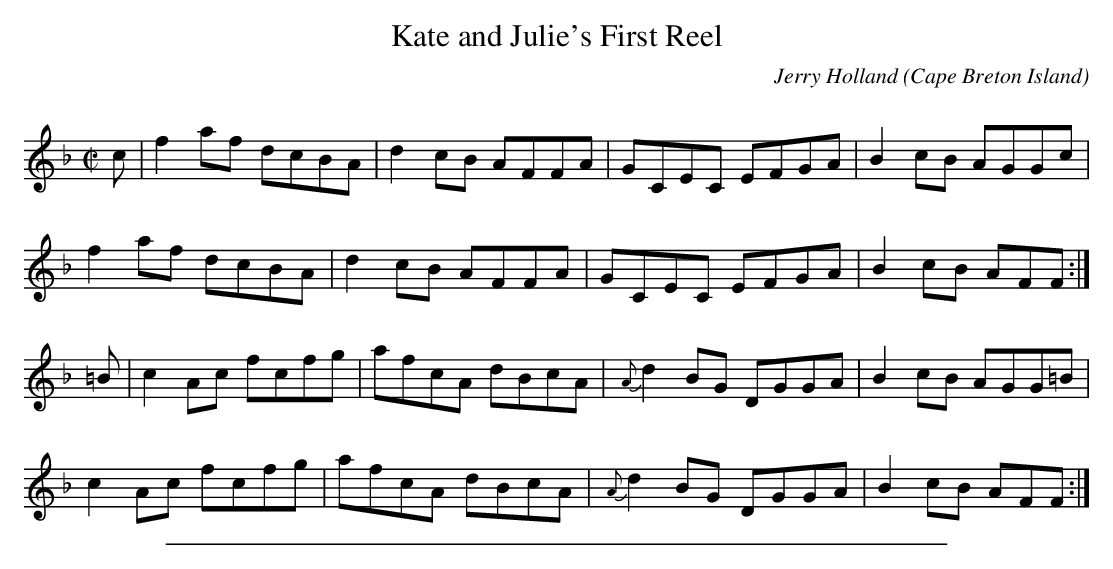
X:1
T: Kate and Julie's First Reel
C:Jerry Holland
O:Cape Breton Island
Q:333
L:1/8
M:C|
K:F
c|f2 af dcBA|d2cB AFFA|GCEC EFGA|B2 cB AGGc|
f2 af dcBA|d2cB AFFA|GCEC EFGA|B2 cB AFF:|
=B|c2Ac fcfg|afcA dBcA|{A}d2BG DGGA|B2 cB AGG=B|
c2Ac fcfg|afcA dBcA|{A}d2BG DGGA|B2 cB AFF:|
